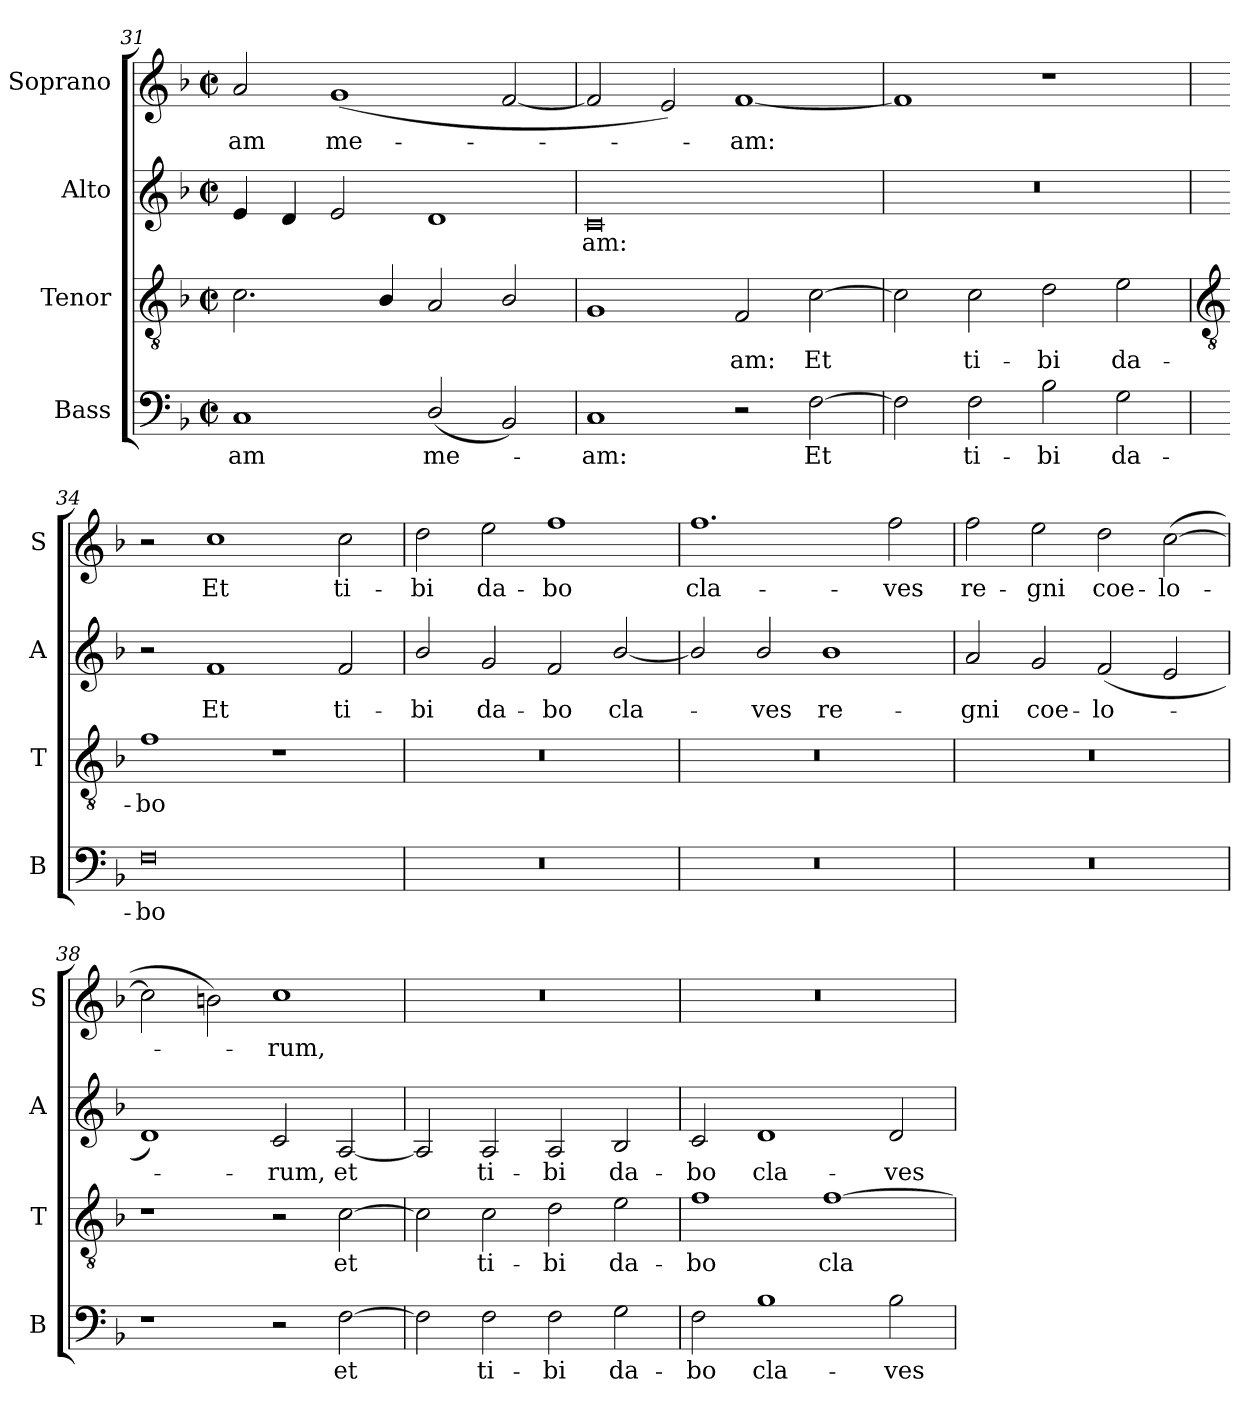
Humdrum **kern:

**kern	**text	**kern	**text	**kern	**text	**kern	**text
*part4	*part4	*part3	*part3	*part2	*part2	*part1	*part1
*staff4	*staff4	*staff3	*staff3	*staff2	*staff2	*staff1	*staff1
*I"Bass	*	*I"Tenor	*	*I"Alto	*	*I"Soprano	*
*I'B	*	*I'T	*	*I'A	*	*I'S	*
*clefF4	*	*clefGv2	*	*clefG2	*	*clefG2	*
*k[b-]	*	*k[b-]	*	*k[b-]	*	*k[b-]	*
*F:	*	*F:	*	*F:	*	*F:	*
*M4/2	*	*M4/2	*	*M4/2	*	*M4/2	*
*met(c|)	*	*met(c|)	*	*met(c|)	*	*met(c|)	*
=31	=31	=31	=31	=31	=31	=31	=31
!	!LO:LY:b	!	!	!	!	!	!LO:LY:b
1C	-am	2.c	.	4e	.	2a	-am
.	.	.	.	4d	.	.	.
!	!	!	!	!	!	!	!LO:LY:b
.	.	.	.	2e	.	(<1g	me-
.	.	4B-/	.	.	.	.	.
!	!LO:LY:b	!	!	!	!	!	!
(<2D/	me-	2A	.	1d	.	.	.
2BB-)	.	2B-/	.	.	.	[2f	.
=32	=32	=32	=32	=32	=32	=32	=32
!	!LO:LY:b	!	!	!	!LO:LY:b	!	!
1C	am:	1G	.	0c	am:	2f]	.
.	.	.	.	.	.	2e)	.
!	!	!	!LO:LY:b	!	!	!	!LO:LY:b
2r	.	2F	am:	.	.	[1f	am:
!	!LO:LY:b	!	!LO:LY:b	!	!	!	!
[2F	Et	[2c	Et	.	.	.	.
=33	=33	=33	=33	=33	=33	=33	=33
2F]	.	2c]	.	0r	.	1f]	.
!	!LO:LY:b	!	!LO:LY:b	!	!	!	!
2F	ti-	2c	ti-	.	.	.	.
!	!LO:LY:b	!	!LO:LY:b	!	!	!	!
2B-	-bi	2d	-bi	.	.	1r	.
!	!LO:LY:b	!	!LO:LY:b	!	!	!	!
2G	da-	2e	da-	.	.	.	.
!!LO:LB:g=z
=34	=34	=34	=34	=34	=34	=34	=34
*	*	*clefGv2	*	*	*	*	*
!	!LO:LY:b	!	!LO:LY:b	!	!	!	!
0F	-bo	1f	-bo	2r	.	2r	.
!	!	!	!	!	!LO:LY:b	!	!LO:LY:b
.	.	.	.	1f	Et	1cc	Et
.	.	1r	.	.	.	.	.
!	!	!	!	!	!LO:LY:b	!	!LO:LY:b
.	.	.	.	2f	ti-	2cc	ti-
=35	=35	=35	=35	=35	=35	=35	=35
!	!	!	!	!	!LO:LY:b	!	!LO:LY:b
0r	.	0r	.	2b-/	-bi	2dd	-bi
!	!	!	!	!	!LO:LY:b	!	!LO:LY:b
.	.	.	.	2g	da-	2ee	da-
!	!	!	!	!	!LO:LY:b	!	!LO:LY:b
.	.	.	.	2f	-bo	1ff	-bo
!	!	!	!	!	!LO:LY:b	!	!
.	.	.	.	[2b-/	cla-	.	.
=36	=36	=36	=36	=36	=36	=36	=36
!	!	!	!	!	!	!	!LO:LY:b
0r	.	0r	.	2b-/]	.	1.ff	cla-
!	!	!	!	!	!LO:LY:b	!	!
.	.	.	.	2b-/	ves	.	.
!	!	!	!	!	!LO:LY:b	!	!
.	.	.	.	1b-/	re-	.	.
!	!	!	!	!	!	!	!LO:LY:b
.	.	.	.	.	.	2ff	-ves
=37	=37	=37	=37	=37	=37	=37	=37
!	!	!	!	!	!LO:LY:b	!	!LO:LY:b
0r	.	0r	.	2a	-gni	2ff	re-
!	!	!	!	!	!LO:LY:b	!	!LO:LY:b
.	.	.	.	2g	coe-	2ee	-gni
!	!	!	!	!	!LO:LY:b	!	!LO:LY:b
.	.	.	.	(<2f	-lo-	2dd	coe-
!	!	!	!	!	!	!	!LO:LY:b
.	.	.	.	2e	.	(>[2cc	-lo-
=38	=38	=38	=38	=38	=38	=38	=38
1r	.	1r	.	1d)	.	2cc]	.
.	.	.	.	.	.	2bn)	.
!	!	!	!	!	!LO:LY:b	!	!LO:LY:b
2r	.	2r	.	2c	rum,	1cc	rum,
!	!LO:LY:b	!	!LO:LY:b	!	!LO:LY:b	!	!
[2F	et	[2c	et	[2A	et	.	.
=39	=39	=39	=39	=39	=39	=39	=39
2F]	.	2c]	.	2A]	.	0r	.
!	!LO:LY:b	!	!LO:LY:b	!	!LO:LY:b	!	!
2F	ti-	2c	ti-	2A	ti-	.	.
!	!LO:LY:b	!	!LO:LY:b	!	!LO:LY:b	!	!
2F	-bi	2d	-bi	2A	-bi	.	.
!	!LO:LY:b	!	!LO:LY:b	!	!LO:LY:b	!	!
2G	da-	2e	da-	2B-	da-	.	.
=40	=40	=40	=40	=40	=40	=40	=40
!	!LO:LY:b	!	!LO:LY:b	!	!LO:LY:b	!	!
2F	-bo	1f	-bo	2c	-bo	0r	.
!	!LO:LY:b	!	!	!	!LO:LY:b	!	!
1B-	cla-	.	.	1d	cla-	.	.
!	!	!	!LO:LY:b	!	!	!	!
.	.	[1f	cla-	.	.	.	.
!	!LO:LY:b	!	!	!	!LO:LY:b	!	!
2B-	-ves	.	.	2d	-ves	.	.
=	=	=	=	=	=	=	=
*-	*-	*-	*-	*-	*-	*-	*-
